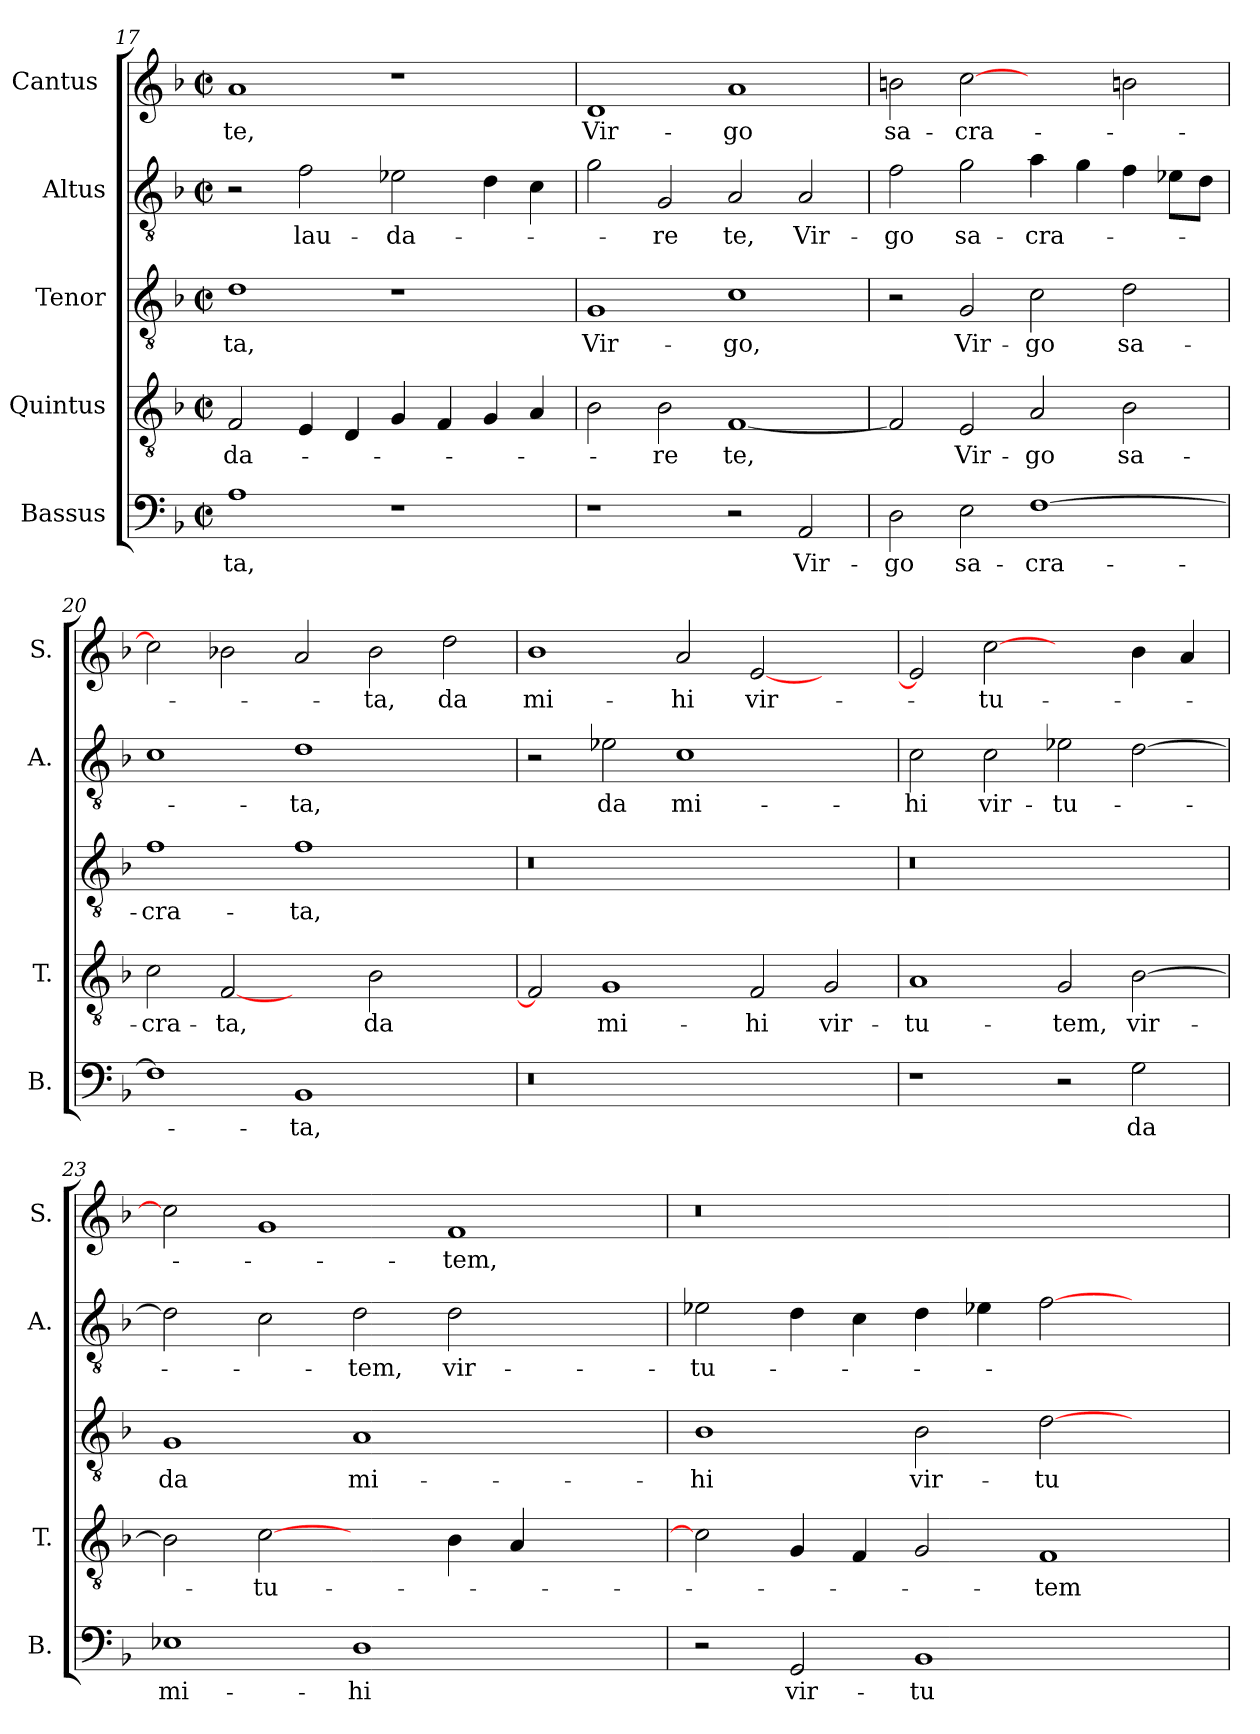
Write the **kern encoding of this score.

**kern	**text	**kern	**text	**kern	**text	**kern	**text	**kern	**text
*part5	*part5	*part4	*part4	*part3	*part3	*part2	*part2	*part1	*part1
*staff5	*staff5	*staff4	*staff4	*staff3	*staff3	*staff2	*staff2	*staff1	*staff1
*I"Bassus	*	*I"Quintus	*	*I"Tenor	*	*I"Altus	*	*I"Cantus 	*
*I'B.	*	*I'T.	*	*	*	*I'A.	*	*I'S.	*
*clefF4	*	*clefGv2	*	*clefGv2	*	*clefGv2	*	*clefG2	*
*k[b-]	*	*k[b-]	*	*k[b-]	*	*k[b-]	*	*k[b-]	*
*F:	*	*F:	*	*F:	*	*F:	*	*F:	*
*M2/2	*	*M2/2	*	*M2/2	*	*M2/2	*	*M2/2	*
*met(c|)	*	*met(c|)	*	*met(c|)	*	*met(c|)	*	*met(c|)	*
=17	=17	=17	=17	=17	=17	=17	=17	=17	=17
1A\	-ta,	2F/	-da-	1d\	-ta,	2r	.	1a/	te,
.	.	4E/	.	.	.	2f\	lau-	.	.
.	.	4D/	.	.	.	.	.	.	.
1r	.	4G/	.	1r	.	2e-X\	-da-	1r	.
.	.	4F/	.	.	.	.	.	.	.
.	.	4G/	.	.	.	4d\	.	.	.
.	.	4A/	.	.	.	4c\	.	.	.
=18	=18	=18	=18	=18	=18	=18	=18	=18	=18
1r	.	2B-\	.	1G/	Vir-	2g\	.	1d/	Vir-
.	.	2B-\	-re	.	.	2G/	-re	.	.
2r	.	[1F/	te,	1c\	-go,	2A/	te,	1a/	-go
2AA/	Vir-	.	.	.	.	2A/	Vir-	.	.
=19	=19	=19	=19	=19	=19	=19	=19	=19	=19
2D\	-go	2F/]	.	2r	.	2f\	-go	2bn\	sa-
2E\	sa-	2E/	Vir-	2G/	Vir-	2g\	sa-	[2cc\	-cra-
[1F\	-cra-	2A/	-go	2c\	-go	4a\	-cra-	2ryy	.
.	.	.	.	.	.	4g\	.	.	.
.	.	2B-\	sa-	2d\	sa-	4f\	.	2bn\	.
.	.	.	.	.	.	8e-X\L	.	.	.
.	.	.	.	.	.	8d\J	.	.	.
=20	=20	=20	=20	=20	=20	=20	=20	=20	=20
1F\]	.	2c\	-cra-	1f\	-cra-	1c\	.	2cc\]	.
.	.	[2F/	-ta,	.	.	.	.	2b-X\	.
1BB-/	-ta,	2ryy	.	1f\	-ta,	1d\	-ta,	2a/	.
.	.	2B-\	da	.	.	.	.	2b-\	-ta,
2ryy	.	2ryy	.	2ryy	.	2ryy	.	2dd\	da
=21	=21	=21	=21	=21	=21	=21	=21	=21	=21
!LO:N:vis=0	!	!	!	!LO:N:vis=0	!	!	!	!	!
1r	.	2F/]	.	1r	.	2r	.	1b-\	mi-
.	.	1G/	mi-	.	.	2e-X\	da	.	.
1ryy	.	.	.	1ryy	.	1c\	mi-	2a/	-hi
.	.	2F/	-hi	.	.	.	.	[2e/	vir-
2ryy	.	2G/	vir-	2ryy	.	2ryy	.	2ryy	.
=22	=22	=22	=22	=22	=22	=22	=22	=22	=22
!	!	!	!	!LO:N:vis=0	!	!	!	!	!
1r	.	1A/	-tu-	1r	.	2c\	-hi	2e/]	.
.	.	.	.	.	.	2c\	vir-	[2cc\	-tu-
2r	.	2G/	-tem,	1ryy	.	2e-X\	-tu-	2ryy	.
2G\	da	[2B-\	vir-	.	.	[2d\	.	4b-\	.
.	.	.	.	.	.	.	.	4a/	.
=23	=23	=23	=23	=23	=23	=23	=23	=23	=23
1E-X\	mi-	2B-\]	.	1G/	da	2d\]	.	2cc\]	.
.	.	[2c\	-tu-	.	.	2c\	.	1g/	.
1D\	-hi	2ryy	.	1A/	mi-	2d\	-tem,	.	.
.	.	4B-\	.	.	.	2d\	vir-	1f/	-tem,
.	.	4A/	.	.	.	.	.	.	.
2ryy	.	2ryy	.	2ryy	.	2ryy	.	.	.
=24	=24	=24	=24	=24	=24	=24	=24	=24	=24
!	!	!	!	!	!	!	!	!LO:N:vis=0	!
2r	.	2c\]	.	1B-\	-hi	2e-X\	-tu-	1r	.
2GG/	vir-	4G/	.	.	.	4d\	.	.	.
.	.	4F/	.	.	.	4c\	.	.	.
1BB-/	-tu-	2G/	.	2B-\	vir-	4d\	.	1ryy	.
.	.	.	.	.	.	4e-X\	.	.	.
.	.	1F/	-tem	[2d\	-tu-	[2f\	.	.	.
2ryy	.	.	.	2ryy	.	2ryy	.	2ryy	.
=	=	=	=	=	=	=	=	=	=
*-	*-	*-	*-	*-	*-	*-	*-	*-	*-
